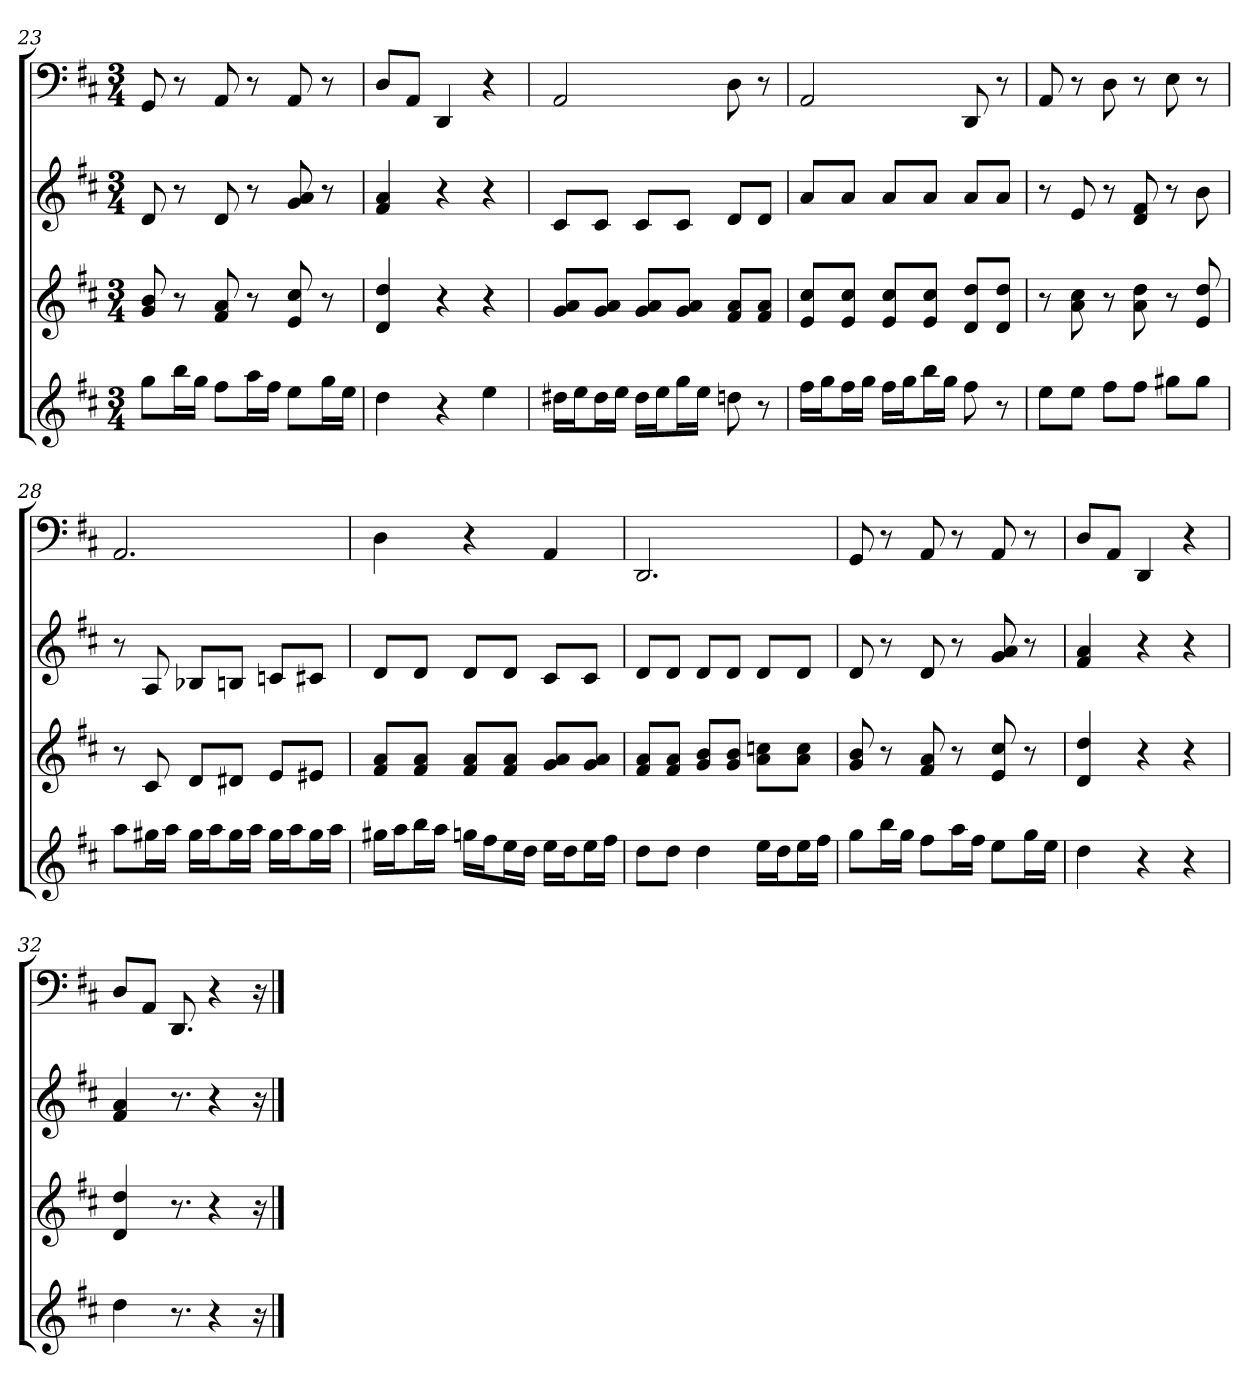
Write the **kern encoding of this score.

**kern	**kern	**kern	**kern
*part4	*part3	*part2	*part1
*staff4	*staff3	*staff2	*staff1
*k[f#c#]	*k[f#c#]	*k[f#c#]	*k[f#c#]
*D:	*D:	*D:	*D:
*M3/4	*M3/4	*M3/4	*M3/4
=23	=23	=23	=23
8ggL	8g 8b	8d	8GG
16bbL	8r	8r	8r
16ggJJ	.	.	.
8ff#L	8f# 8a	8d	8AA
16aaL	8r	8r	8r
16ff#JJ	.	.	.
8eeL	8e 8cc#	8g 8a	8AA
16ggL	8r	8r	8r
16eeJJ	.	.	.
=24	=24	=24	=24
4dd	4d 4dd	4f# 4a	8DL
.	.	.	8AAJ
4r	4r	4r	4DD
4ee	4r	4r	4r
=25	=25	=25	=25
16dd#XLL	8g 8aL	8c#L	2AA
16eeJ	.	.	.
16dd#L	8g 8aJ	8c#J	.
16eeJJ	.	.	.
16dd#LL	8g 8aL	8c#L	.
16eeJ	.	.	.
16ggL	8g 8aJ	8c#J	.
16eeJJ	.	.	.
8ddn	8f# 8aL	8dL	8D
8r	8f# 8aJ	8dJ	8r
=26	=26	=26	=26
16ff#LL	8e 8cc#L	8aL	2AA
16ggJ	.	.	.
16ff#L	8e 8cc#J	8aJ	.
16ggJJ	.	.	.
16ff#LL	8e 8cc#L	8aL	.
16ggJ	.	.	.
16bbL	8e 8cc#J	8aJ	.
16ggJJ	.	.	.
8ff#	8d 8ddL	8aL	8DD
8r	8d 8ddJ	8aJ	8r
=27	=27	=27	=27
8eeL	8r	8r	8AA
8eeJ	8a 8cc#	8e	8r
8ff#L	8r	8r	8D
8ff#J	8a 8dd	8d 8f#	8r
8gg#XL	8r	8r	8E
8gg#J	8e 8dd	8b	8r
=28	=28	=28	=28
8aaL	8r	8r	2.AA
16gg#XL	8c#	8A	.
16aaJJ	.	.	.
16gg#LL	8dL	8B-XL	.
16aaJ	.	.	.
16gg#L	8d#XJ	8BnJ	.
16aaJJ	.	.	.
16gg#LL	8eL	8cnL	.
16aaJ	.	.	.
16gg#L	8e#XJ	8c#XJ	.
16aaJJ	.	.	.
=29	=29	=29	=29
16gg#XLL	8f# 8aL	8dL	4D
16aaJ	.	.	.
16bbL	8f# 8aJ	8dJ	.
16aaJJ	.	.	.
16ggnLL	8f# 8aL	8dL	4r
16ff#J	.	.	.
16eeL	8f# 8aJ	8dJ	.
16ddJJ	.	.	.
16eeLL	8g 8aL	8c#L	4AA
16ddJ	.	.	.
16eeL	8g 8aJ	8c#J	.
16ff#JJ	.	.	.
=30	=30	=30	=30
8ddL	8f# 8aL	8dL	2.DD
8ddJ	8f# 8aJ	8dJ	.
4dd	8g 8bL	8dL	.
.	8g 8bJ	8dJ	.
16eeLL	8a 8ccnL	8dL	.
16ddJ	.	.	.
16eeL	8a 8ccJ	8dJ	.
16ff#JJ	.	.	.
=31	=31	=31	=31
8ggL	8g 8b	8d	8GG
16bbL	8r	8r	8r
16ggJJ	.	.	.
8ff#L	8f# 8a	8d	8AA
16aaL	8r	8r	8r
16ff#JJ	.	.	.
8eeL	8e 8cc#	8g 8a	8AA
16ggL	8r	8r	8r
16eeJJ	.	.	.
=32a	=32a	=32a	=32a
4dd	4d 4dd	4f# 4a	8DL
.	.	.	8AAJ
4r	4r	4r	4DD
4r	4r	4r	4r
=32b	=32b	=32b	=32b
4dd	4d 4dd	4f# 4a	8DL
.	.	.	8AAJ
8.r	8.r	8.r	8.DD
4r	4r	4r	4r
16r	16r	16r	16r
==	==	==	==
*-	*-	*-	*-
